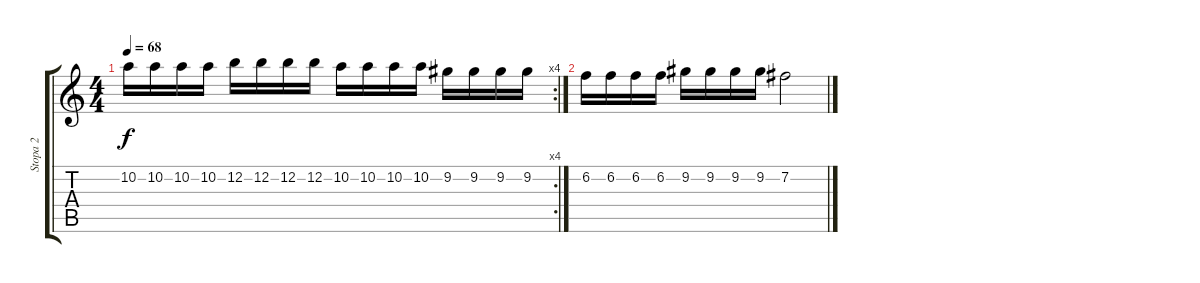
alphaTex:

\track ("Stopa 2" "Stopa 2") {instrument distortionguitar}
\staff {score tabs}
\tuning (E4 B3 G3 D3 A2 E2) {hide}
\rc 4
\ts (4 4)
\tempo 68
\clef g2
\ks c
10.2.16{dy f} 10.2.16 10.2.16 10.2.16 12.2.16 12.2.16 12.2.16 12.2.16 10.2.16 10.2.16 10.2.16 10.2.16 9.2.16 9.2.16 9.2.16 9.2.16 |
6.2.16 6.2.16 6.2.16 6.2.16 9.2.16 9.2.16 9.2.16 9.2.16 7.2.2
